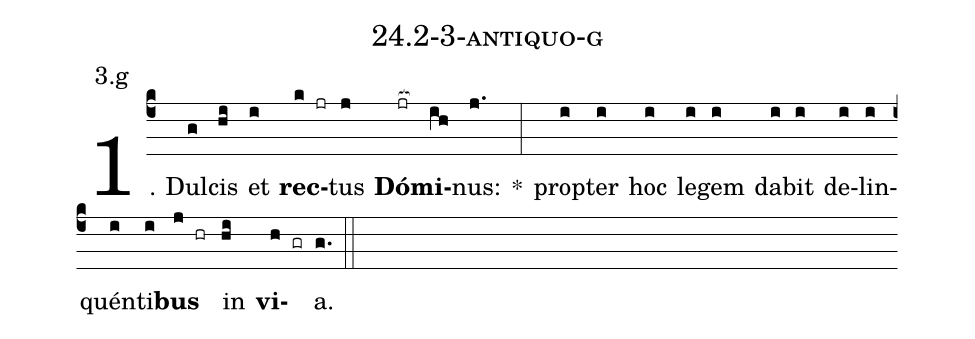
name: 24.2-3-antiquo-g;
annotation: 3.g;
%%
(c4)1. Dul(g)cis(hi) et(i) <b>rec</b>(k jr)tus(j) <b>Dó</b>(jr[ocb:1{])<b>mi</b>(ih[ocb:0}])nus:(j.) *(:) prop(i)ter(i) hoc(i) le(i)gem(i) da(i)bit(i) de(i)lin(i)quén(i)ti(i)<b>bus</b>(j hr) in(hi) <b>vi</b>(h gr)a.(g.) (::)


%E(i) u(i) o(j) u(hi) a(h) e.(g.) (::)
